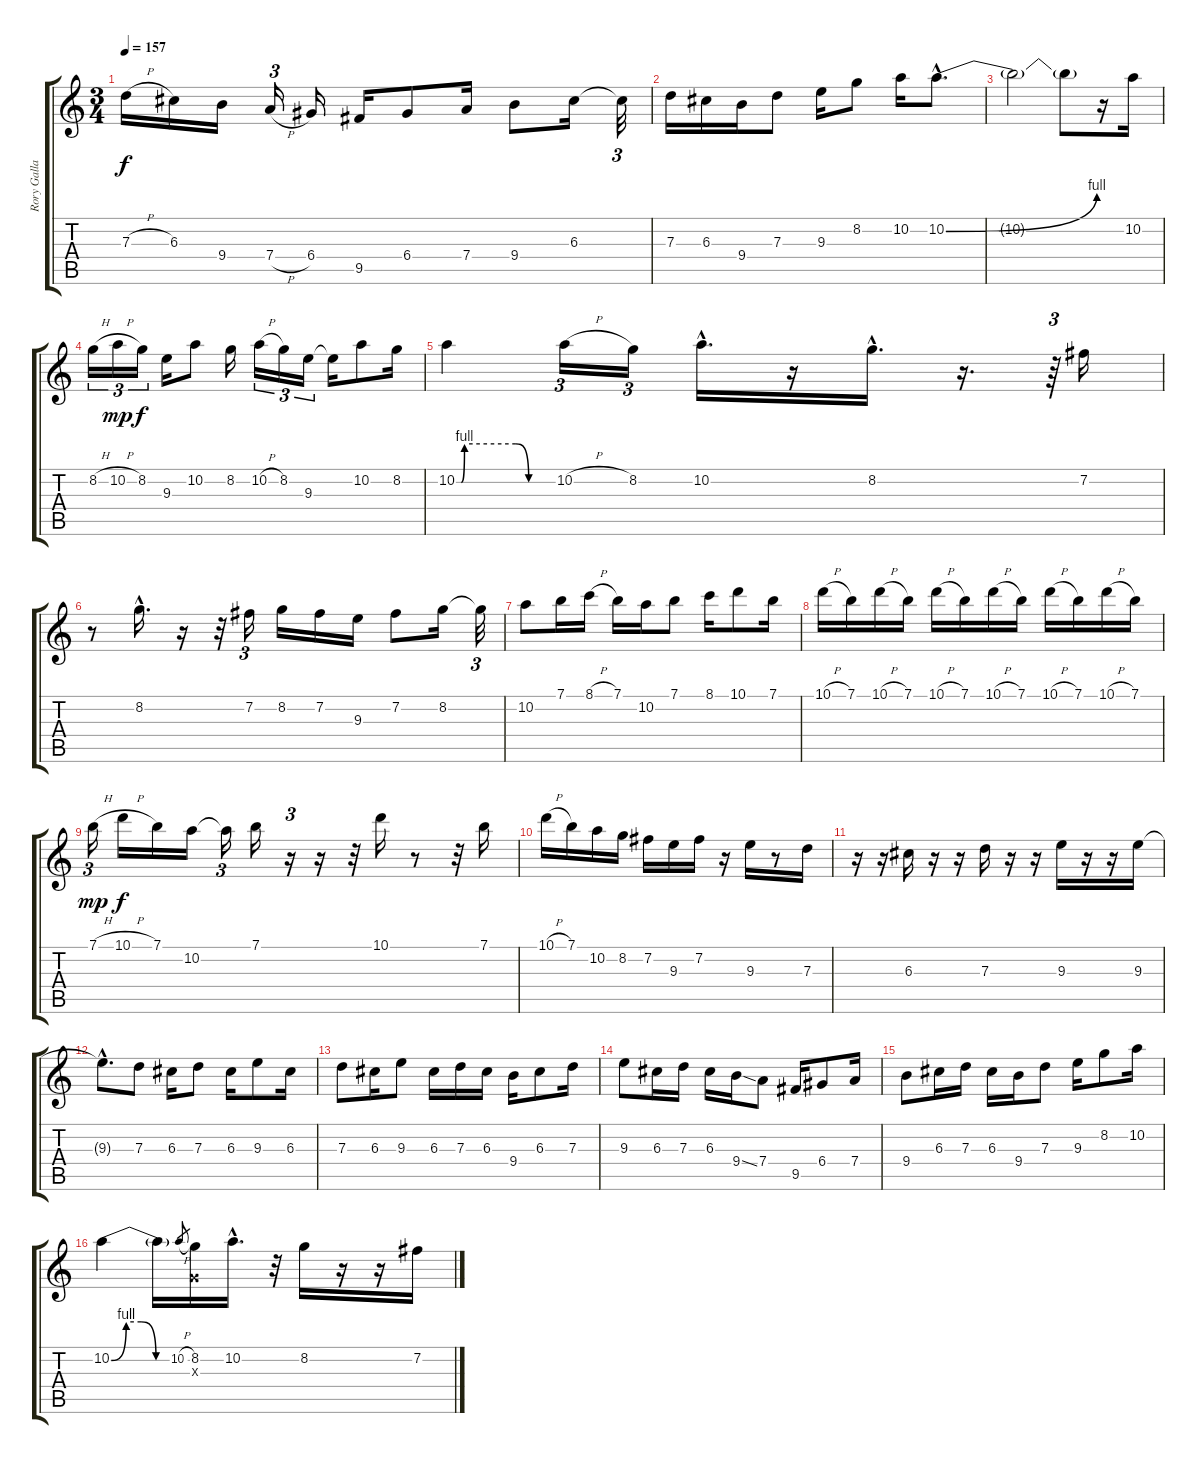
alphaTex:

\track ("Rory Gallagher (For Sound)" "Rory Galla") {instrument electricguitarclean}
\staff {score tabs}
\tuning (E4 B3 G3 D3 A2 E2) {hide}
\ts (3 4)
\tempo 157
\clef g2
\ks c
7.3{h}.16{dy f} 6.3.16 9.4.16 7.4{h}.16{tu (3 2)} 6.4.16 9.5.16 6.4.8 7.4.16 9.4.8 6.3.16 6.3{t}.32{tu (3 2)} |
7.3.16 6.3.16 9.4.16 7.3.8 9.3.16 8.2.8 10.2.16 10.2{be (bend 0 0 60 4) hac}.8{d} |
10.2{t}.2 10.2{t}.8 r.16 10.2.16 |
8.2{h}.16{tu (3 2)} 10.2{h}.16{tu (3 2) dy mp} 8.2.16{tu (3 2) dy f} 9.3.16 10.2.8 8.2.16 10.2{h}.16{tu (3 2)} 8.2.16{tu (3 2)} 9.3.16{tu (3 2)} 9.3{t}.16 10.2.8 8.2.16 |
10.2{be (custom 0 0 3 0 5 4 37 4 45 0 60 0)}.4 10.2{h}.16{tu (3 2)} 8.2.16{tu (3 2)} 10.2{hac}.16{d} r.16 8.2{hac}.16{d} r.16{d} r.64{tu (3 2)} 7.2.16 |
r.8 8.2{hac}.16{d} r.16 r.32 7.2.16{tu (3 2)} 8.2.16 7.2.16 9.3.16 7.2.8 8.2.16 8.2{t}.32{tu (3 2)} |
10.2.8 7.1.16 8.1{h}.16 7.1.16 10.2.16 7.1.8 8.1.16 10.1.8 7.1.16 |
10.1{h}.16 7.1.16 10.1{h}.16 7.1.16 10.1{h}.16 7.1.16 10.1{h}.16 7.1.16 10.1{h}.16 7.1.16 10.1{h}.16 7.1.16 |
7.1{h}.16{tu (3 2) dy mp} 10.1{h}.16{dy f} 7.1.16 10.2.16 10.2{t}.16{tu (3 2)} 7.1.16 r.16{tu (3 2)} r.16 r.32 10.1.16 r.8 r.32 7.1.16 |
10.1{h}.16 7.1.16 10.2.16 8.2.16 7.2.16 9.3.16 7.2.16 r.16 9.3.16 r.8 7.3.16 |
r.16 r.16 6.3.16 r.16 r.16 7.3.16 r.16 r.16 9.3.16 r.16 r.16 9.3.16 |
9.3{hac t}.8{d} 7.3.8 6.3.16 7.3.8 6.3.16 9.3.8 6.3.16 |
7.3.8 6.3.16 9.3.8 6.3.16 7.3.16 6.3.16 9.4.16 6.3.8 7.3.16 |
9.3.8 6.3.16 7.3.16 6.3.16 9.4{ss}.16 7.4.8 9.5.16 6.4.8 7.4.16 |
9.4.8 6.3.16 7.3.16 6.3.16 9.4.16 7.3.8 9.3.16 8.2.8 10.2.16 |
10.2{be (custom 0 0 15 4 30 4 45 0 60 0)}.4 10.2{t}.16 10.2{h}.8{gr} (8.2 0.3{x}).16 10.2{hac}.16{d} r.32 8.2.16 r.16 r.16 7.2.16
